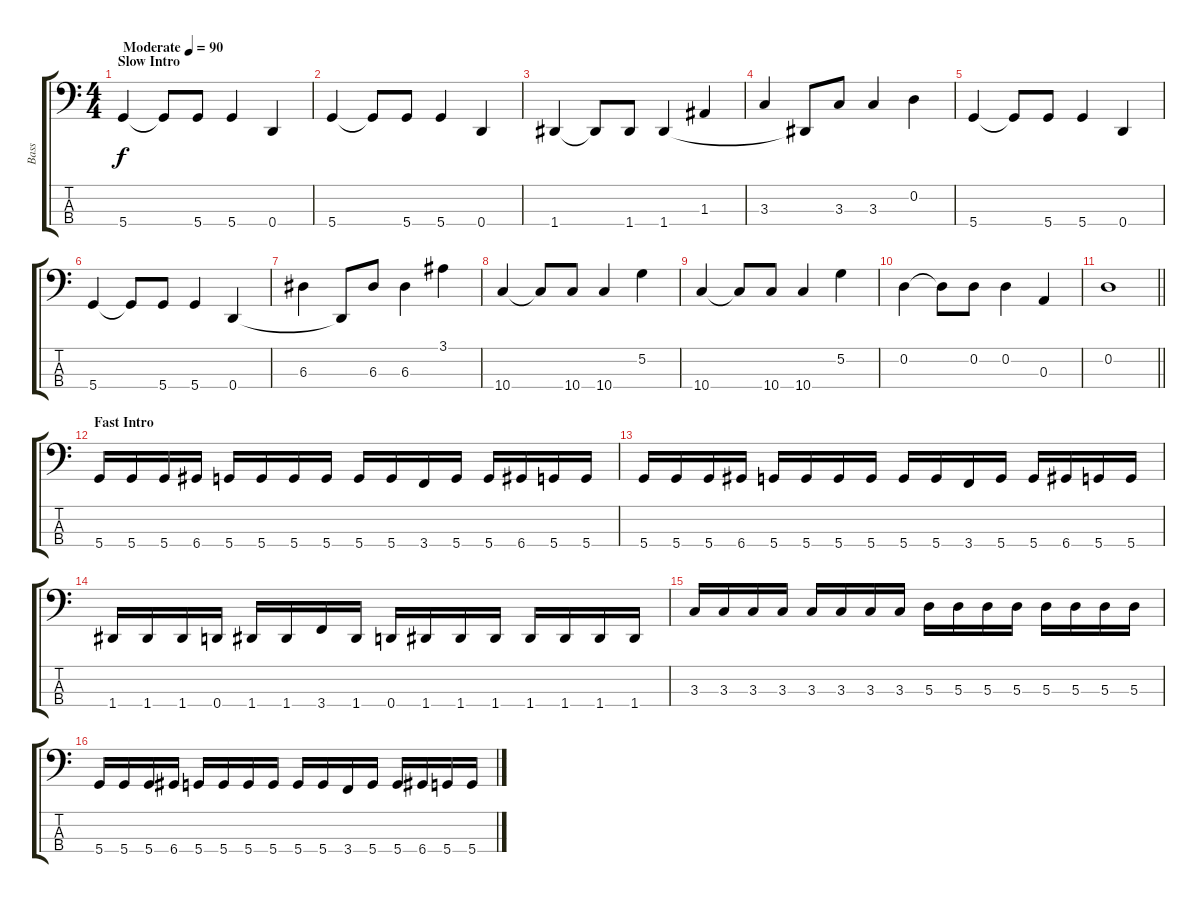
\track ("Bass" "Bass") {instrument electricbasspick}
\staff {score tabs}
\tuning (G2 D2 A1 D1) {hide}
\ts (4 4)
\section ("" "Slow Intro")
\tempo (90 "Moderate")
\clef f4
\ks c
5.4.4{dy f instrument electricbasspick} 5.4{t}.8 5.4.8 5.4.4 0.4.4 |
5.4.4 5.4{t}.8 5.4.8 5.4.4 0.4.4 |
1.4.4 1.4{t}.8 1.4.8 1.4.4 1.3.4 |
3.3.4 1.4{t}.8 3.3.8 3.3.4 0.2.4 |
5.4.4 5.4{t}.8 5.4.8 5.4.4 0.4.4 |
5.4.4 5.4{t}.8 5.4.8 5.4.4 0.4.4 |
6.3.4 0.4{t}.8 6.3.8 6.3.4 3.1.4 |
10.4.4 10.4{t}.8 10.4.8 10.4.4 5.2.4 |
10.4.4 10.4{t}.8 10.4.8 10.4.4 5.2.4 |
0.2.4 0.2{t}.8 0.2.8 0.2.4 0.3.4 |
\barLineRight lightlight
0.2.1 |
\section ("" "Fast Intro")
5.4.16 5.4.16 5.4.16 6.4.16 5.4.16 5.4.16 5.4.16 5.4.16 5.4.16 5.4.16 3.4.16 5.4.16 5.4.16 6.4.16 5.4.16 5.4.16 |
5.4.16 5.4.16 5.4.16 6.4.16 5.4.16 5.4.16 5.4.16 5.4.16 5.4.16 5.4.16 3.4.16 5.4.16 5.4.16 6.4.16 5.4.16 5.4.16 |
1.4.16 1.4.16 1.4.16 0.4.16 1.4.16 1.4.16 3.4.16 1.4.16 0.4.16 1.4.16 1.4.16 1.4.16 1.4.16 1.4.16 1.4.16 1.4.16 |
3.3.16 3.3.16 3.3.16 3.3.16 3.3.16 3.3.16 3.3.16 3.3.16 5.3.16 5.3.16 5.3.16 5.3.16 5.3.16 5.3.16 5.3.16 5.3.16 |
5.4.16 5.4.16 5.4.16 6.4.16 5.4.16 5.4.16 5.4.16 5.4.16 5.4.16 5.4.16 3.4.16 5.4.16 5.4.16 6.4.16 5.4.16 5.4.16
